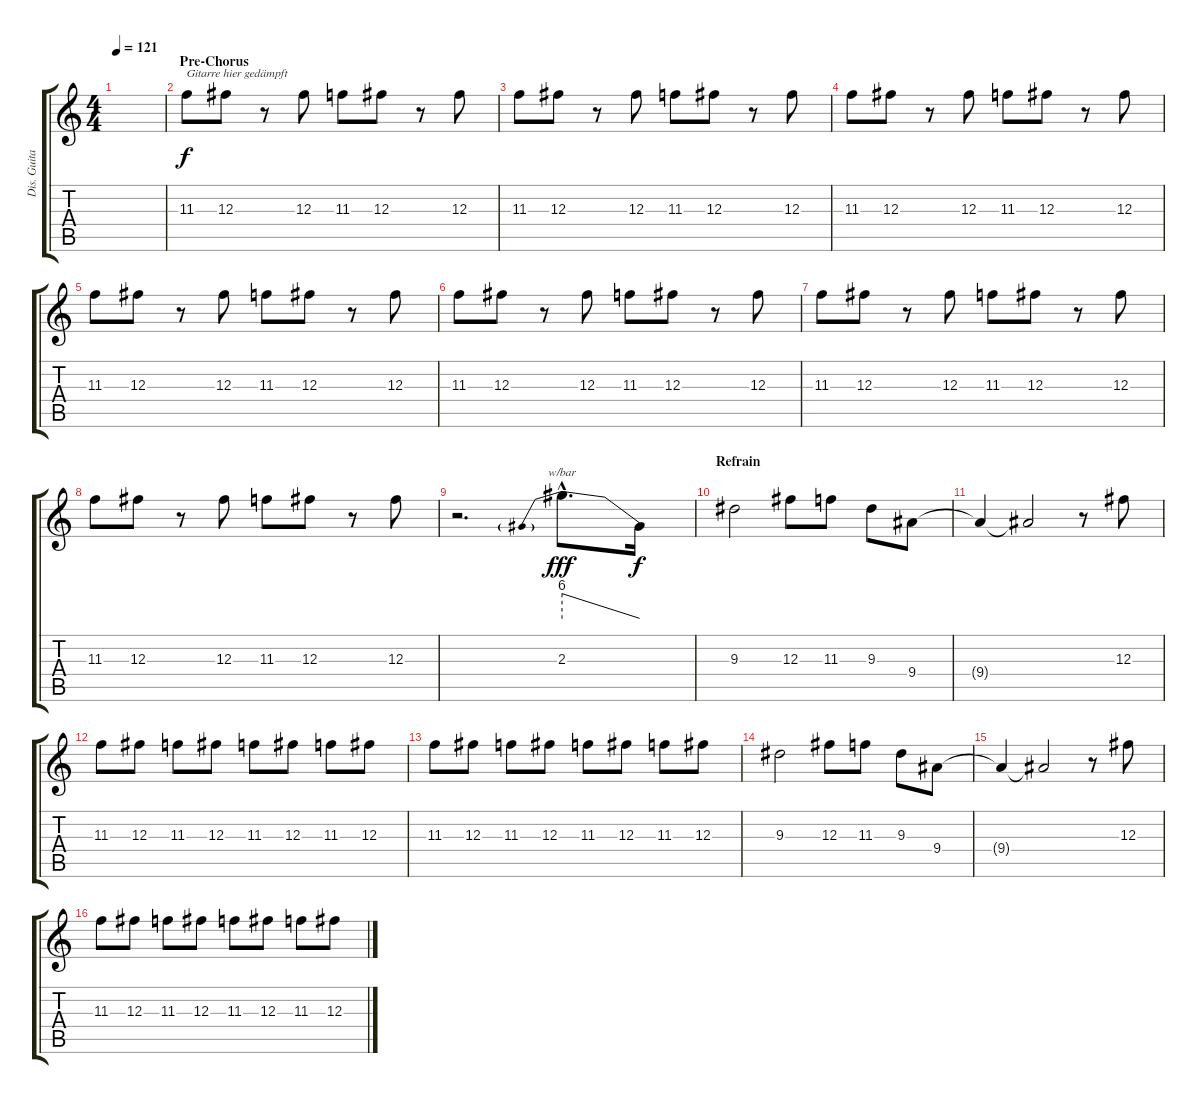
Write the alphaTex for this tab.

\track ("Dis. Guitar Fills" "Dis. Guita") {instrument distortionguitar}
\staff {score tabs}
\tuning (Eb4 Bb3 Gb3 Db3 Ab2 Eb2) {hide}
\ts (4 4)
\tempo 121
\clef g2
\ks c
|
\section ("" "Pre-Chorus")
11.3.8{txt "Gitarre hier gedämpft" volume 7 instrument overdrivenguitar} 12.3.8 r.8 12.3.8 11.3.8 12.3.8 r.8 12.3.8 |
11.3.8 12.3.8 r.8 12.3.8 11.3.8 12.3.8 r.8 12.3.8 |
11.3.8 12.3.8 r.8 12.3.8 11.3.8 12.3.8 r.8 12.3.8 |
11.3.8 12.3.8 r.8 12.3.8 11.3.8 12.3.8 r.8 12.3.8 |
11.3.8 12.3.8 r.8 12.3.8 11.3.8 12.3.8 r.8 12.3.8 |
11.3.8 12.3.8 r.8 12.3.8 11.3.8 12.3.8 r.8 12.3.8 |
11.3.8 12.3.8 r.8 12.3.8 11.3.8 12.3.8 r.8 12.3.8 |
r.2{d} 2.3{hac}.8{d tbe (predivedive default 0 24 60 0) dy fff volume 8} 2.3{t}.16{dy f} |
\section ("" "Refrain")
9.3.2{volume 8 instrument distortionguitar} 12.3.8 11.3.8 9.3.8 9.4.8 |
9.4{t}.4 9.4{t}.2 r.8 12.3.8 |
11.3.8 12.3.8 11.3.8 12.3.8 11.3.8 12.3.8 11.3.8 12.3.8 |
11.3.8 12.3.8 11.3.8 12.3.8 11.3.8 12.3.8 11.3.8 12.3.8 |
9.3.2 12.3.8 11.3.8 9.3.8 9.4.8 |
9.4{t}.4 9.4{t}.2 r.8 12.3.8 |
11.3.8 12.3.8 11.3.8 12.3.8 11.3.8 12.3.8 11.3.8 12.3.8
